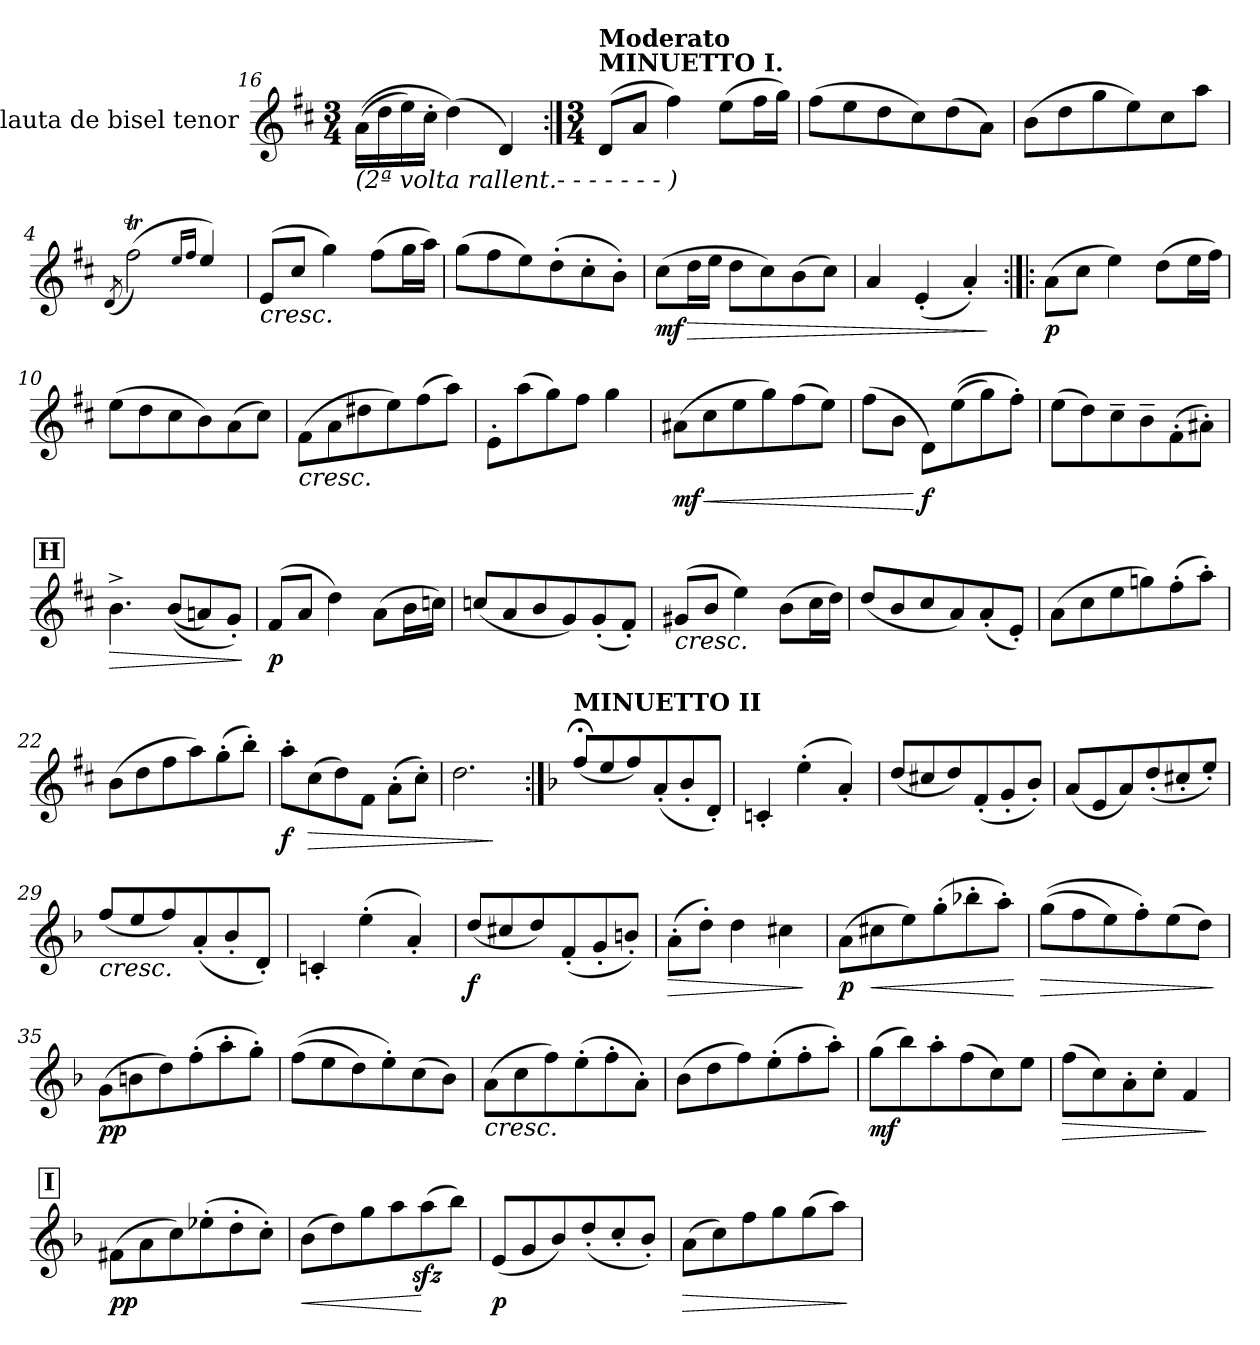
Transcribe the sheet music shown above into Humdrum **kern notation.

**kern	**dynam
*part1	*part1
*staff1	*staff1
*I"Flauta de bisel tenor	*
*clefG2	*
*k[f#c#]	*
*M3/4	*
=16	=16
!LO:TX:b:i:t=(2ª volta rallent.- - - - - - - )	!
(>(>16a\LL	.
16dd\	.
16ee\)	.
16cc#'\JJ	.
(>4dd\)	.
4d/)	.
!!LO:PB:g=z
=1:|!	=1:|!
*M3/4	*
!LO:TX:a:B:t=MINUETTO I.	!
!LO:TX:a:B:t=Moderato	!
!	!LO:DY:b
!	!LO:DY:n=1:b
(>8d/L	p other-dynamics
8a/J	.
4ff#\)	.
(>8ee\L	.
16ff#\L	.
16gg\JJ)	.
=2	=2
(>8ff#\L	.
8ee\	.
8dd\	.
8cc#\)	.
(>8dd\	.
8a\J)	.
=3	=3
(>8b\L	.
8dd\	.
8gg\	.
8ee\)	.
8cc#\	.
8aa\J	.
=4	=4
(<8qd/	.
(<2ff#t\)	.
16qee/LL	.
16qff#/JJ	.
4ee/)	.
=5	=5
!LO:TX:b:i:t=cresc.	!
(>8e/L	.
8cc#/J	.
4gg\)	.
(>8ff#\L	.
16gg\L	.
16aa\JJ)	.
=6	=6
(>8gg\L	.
8ff#\	.
8ee\)	.
(>8dd'\	.
8cc#'\	.
8b'\J)	.
=7	=7
!	!LO:DY:b
(>8cc#\L	mf
!	!LO:HP:b
16dd\L	>
16ee\JJ	.
8dd\L	.
8cc#\)	.
(>8b\	.
8cc#\J)	.
!!LO:LB:g=z
=8	=8
4a/	.
(<4e'/	.
4a'/)	.
.	]
=9:|!|:	=9:|!|:
!	!LO:DY:b
(>8a\L	p
8cc#\J	.
4ee\)	.
(>8dd\L	.
16ee\L	.
16ff#\JJ)	.
=10	=10
(>8ee\L	.
8dd\	.
8cc#\	.
8b\)	.
(>8a\	.
8cc#\J)	.
=11	=11
!LO:TX:b:i:t=cresc.	!
(>8f#\L	.
8a\	.
8dd#X\	.
8ee\)	.
(>8ff#\	.
8aa\J)	.
=12	=12
8e'\L	.
(>8aa\	.
8gg\)	.
8ff#\J	.
4gg\	.
=13	=13
!	!LO:DY:b
(>8a#X\L	mf
!	!LO:HP:b
8cc#\	<
8ee\	.
8gg\)	.
(>8ff#\	.
8ee\J)	.
=14	=14
(>8ff#\L	.
8b\J	.
!	!LO:DY:n=1:b
8d\L)	[ f
(>(>8ee\	.
8gg\)	.
8ff#'\J)	.
!!LO:LB:g=z
=15	=15
(>8ee\L	.
8dd\)	.
8cc#~\	.
8b~\	.
(>8f#'\	.
8a#X'\J)	.
!!LO:REH:place=s1:a:B:fs=14:t=H
=16	=16
!	!LO:HP:b
4.b^\	>
(<(<8b/L	.
8an/)	.
8g'/J)	.
.	]
=17	=17
!	!LO:DY:b
(>8f#/L	p
8a/J	.
4dd\)	.
(>8a\L	.
16b\L	.
16ccn\JJ)	.
=18	=18
(<8ccn/L	.
8a/	.
8b/	.
8g/)	.
(<8g'/	.
8f#'/J)	.
=19	=19
!LO:TX:b:i:t=cresc.	!
(>8g#X/L	.
8b/J	.
4ee\)	.
(>8b\L	.
16cc#\L	.
16dd\JJ)	.
!!LO:LB:g=z
=20	=20
(<8dd/L	.
8b/	.
8cc#/	.
8a/)	.
(<8a'/	.
8e'/J)	.
=21	=21
(>8a\L	.
8cc#\	.
8ee\	.
8ggn\)	.
(>8ff#'\	.
8aa'\J)	.
=22	=22
(>8b\L	.
8dd\	.
8ff#\	.
8aa\)	.
(>8gg'\	.
8bb'\J)	.
=23	=23
!	!LO:DY:b
8aa'\L	f
!	!LO:HP:b
(>8cc#\	>
8dd\)	.
8f#\J	.
(>8a'\L	.
8cc#'\J)	.
=24	=24
2.dd\	.
.	]
!!LO:LB:g=z
=25:|!	=25:|!
*k[b-]	*
!LO:TX:a:B:t=MINUETTO II	!
!	!LO:DY:b
!	!LO:DY:n=1:b
(<8ff;</L	pp other-dynamics
8ee/	.
8ff/)	.
(<8a'/	.
8b-'/	.
8d'/J)	.
=26	=26
4cn'/	.
(>4ee'\	.
4a'/)	.
=27	=27
(<8dd/L	.
8cc#X/	.
8dd/)	.
(<8f'/	.
8g'/	.
8b-'/J)	.
=28	=28
(<8a/L	.
8e/	.
8a/)	.
(<8dd'/	.
8cc#X'/	.
8ee'/J)	.
=29	=29
!LO:TX:b:i:t=cresc.	!
(<8ff/L	.
8ee/	.
8ff/)	.
(<8a'/	.
8b-'/	.
8d'/J)	.
=30	=30
4cn'/	.
(>4ee'\	.
4a'/)	.
=31	=31
!	!LO:DY:b
(<8dd/L	f
8cc#X/	.
8dd/)	.
(<8f'/	.
8g'/	.
8bn'/J)	.
=32	=32
!	!LO:HP:b
(>8a'\L	>
8dd'\J)	.
4dd\	.
4cc#X\	.
.	]
!!LO:LB:g=z
=33	=33
!	!LO:DY:b
(>8a\L	p
!	!LO:HP:b
8cc#X\	<
8ee\)	.
(>8gg'\	.
8bb-X'\	.
8aa'\J)	.
.	[
=34	=34
!	!LO:HP:b
(>(>8gg\L	>
8ff\	.
8ee\)	.
8ff'\)	.
(>8ee\	.
8dd\J)	.
.	]
=35	=35
!	!LO:DY:b
(>8g\L	pp
8bn\	.
8dd\)	.
(>8ff'\	.
8aa'\	.
8gg'\J)	.
=36	=36
(>(>8ff\L	.
8ee\	.
8dd\)	.
8ee'\)	.
(>8cc\	.
8b-\J)	.
=37	=37
!LO:TX:b:i:t=cresc.	!
(>8a\L	.
8cc\	.
8ff\)	.
(>8ee'\	.
8ff'\	.
8a'\J)	.
=38	=38
(>8b-\L	.
8dd\	.
8ff\)	.
(>8ee'\	.
8ff'\	.
8aa'\J)	.
=39	=39
!	!LO:DY:b
(>8gg\L	mf
8bb-\)	.
8aa'\	.
(>8ff\	.
8cc\)	.
8ee\J	.
!!LO:LB:g=z
=40	=40
!	!LO:HP:b
(>8ff\L	>
8cc\)	.
8a'\	.
8cc'\J	.
4f/	.
.	]
!!LO:REH:place=s1:a:B:fs=14:t=I
=41	=41
!	!LO:DY:b
(>8f#X\L	pp
8a\	.
8cc\)	.
(>8ee-X'\	.
8dd'\	.
8cc'\J)	.
=42	=42
!	!LO:HP:b
(>8b-\L	<
8dd\)	.
8gg\	.
8aa\	.
(>8aazz<\	[
8bb-\J)	.
=43	=43
!	!LO:DY:b
(<8e/L	p
8g/	.
8b-/)	.
(<8dd'/	.
8cc'/	.
8b-'/J)	.
=44	=44
!	!LO:HP:b
(>8a\L	>
8cc\)	.
8ff\	.
8gg\	.
(>8gg\	.
8aa\J)	.
.	]
=	=
*-	*-
